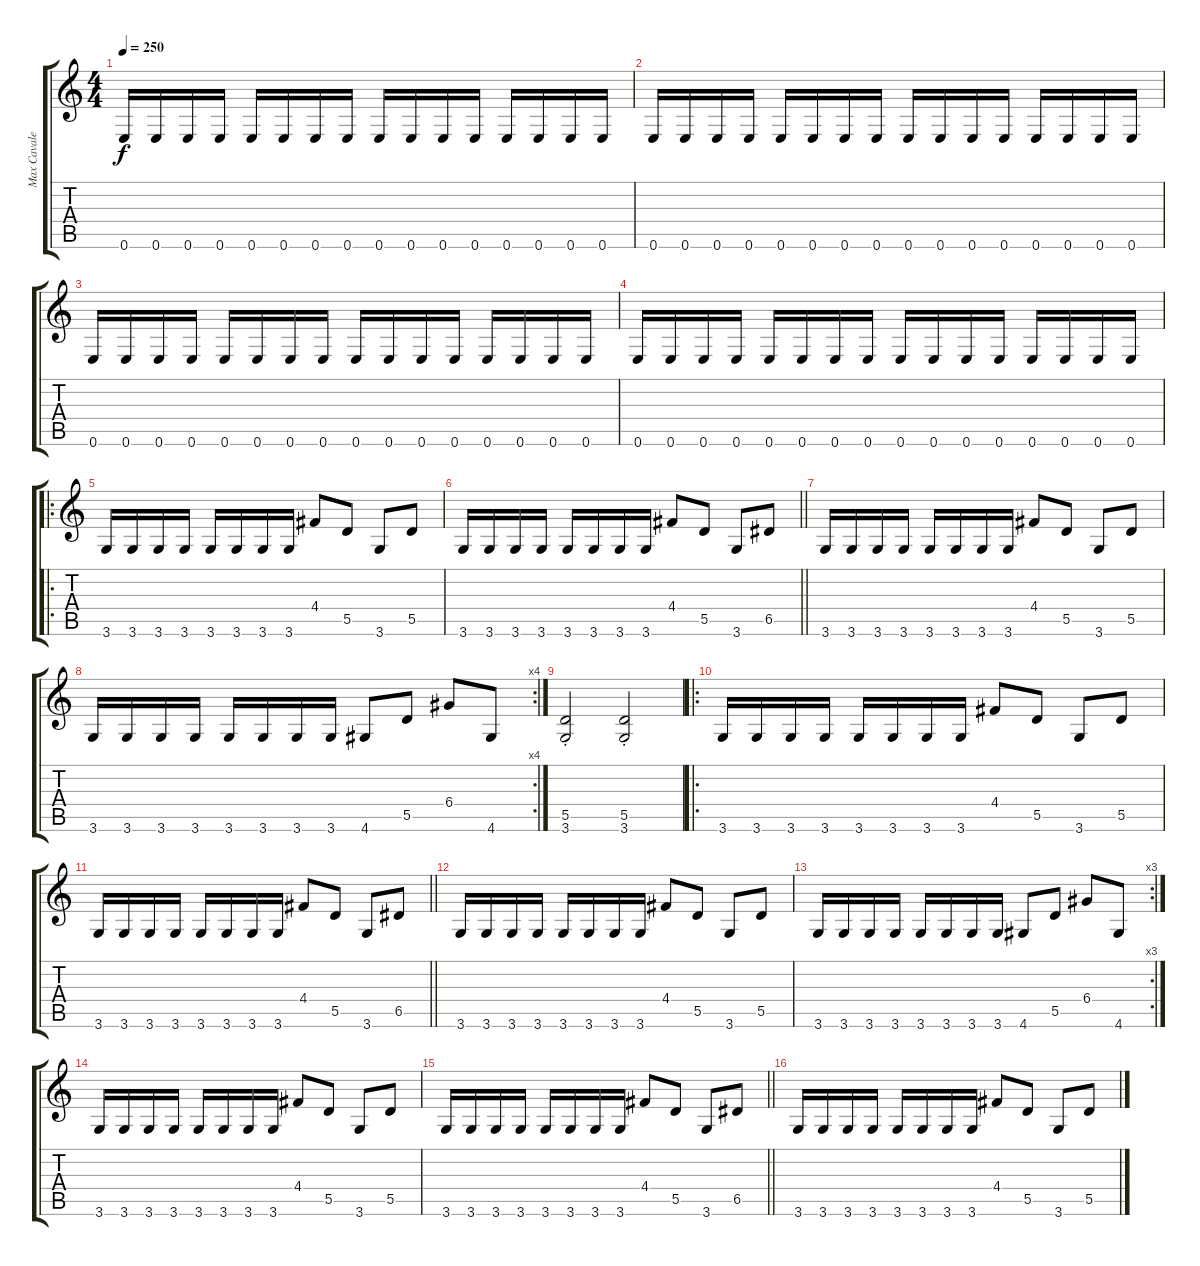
\track ("Max Cavalera" "Max Cavale") {instrument distortionguitar}
\staff {score tabs}
\tuning (E4 B3 G3 D3 A2 E2) {hide}
\ts (4 4)
\tempo 250
\clef g2
\ks c
0.6.16{dy f} 0.6.16 0.6.16 0.6.16 0.6.16 0.6.16 0.6.16 0.6.16 0.6.16 0.6.16 0.6.16 0.6.16 0.6.16 0.6.16 0.6.16 0.6.16 |
0.6.16 0.6.16 0.6.16 0.6.16 0.6.16 0.6.16 0.6.16 0.6.16 0.6.16 0.6.16 0.6.16 0.6.16 0.6.16 0.6.16 0.6.16 0.6.16 |
0.6.16 0.6.16 0.6.16 0.6.16 0.6.16 0.6.16 0.6.16 0.6.16 0.6.16 0.6.16 0.6.16 0.6.16 0.6.16 0.6.16 0.6.16 0.6.16 |
0.6.16 0.6.16 0.6.16 0.6.16 0.6.16 0.6.16 0.6.16 0.6.16 0.6.16 0.6.16 0.6.16 0.6.16 0.6.16 0.6.16 0.6.16 0.6.16 |
\ro
3.6.16 3.6.16 3.6.16 3.6.16 3.6.16 3.6.16 3.6.16 3.6.16 4.4.8 5.5.8 3.6.8 5.5.8 |
\barLineRight lightlight
3.6.16 3.6.16 3.6.16 3.6.16 3.6.16 3.6.16 3.6.16 3.6.16 4.4.8 5.5.8 3.6.8 6.5.8 |
\section ("" "")
3.6.16 3.6.16 3.6.16 3.6.16 3.6.16 3.6.16 3.6.16 3.6.16 4.4.8 5.5.8 3.6.8 5.5.8 |
\rc 4
3.6.16 3.6.16 3.6.16 3.6.16 3.6.16 3.6.16 3.6.16 3.6.16 4.6.8 5.5.8 6.4.8 4.6.8 |
(5.5{st} 3.6{st}).2 (5.5{st} 3.6{st}).2 |
\ro
3.6.16 3.6.16 3.6.16 3.6.16 3.6.16 3.6.16 3.6.16 3.6.16 4.4.8 5.5.8 3.6.8 5.5.8 |
\barLineRight lightlight
3.6.16 3.6.16 3.6.16 3.6.16 3.6.16 3.6.16 3.6.16 3.6.16 4.4.8 5.5.8 3.6.8 6.5.8 |
3.6.16 3.6.16 3.6.16 3.6.16 3.6.16 3.6.16 3.6.16 3.6.16 4.4.8 5.5.8 3.6.8 5.5.8 |
\rc 3
3.6.16 3.6.16 3.6.16 3.6.16 3.6.16 3.6.16 3.6.16 3.6.16 4.6.8 5.5.8 6.4.8 4.6.8 |
3.6.16 3.6.16 3.6.16 3.6.16 3.6.16 3.6.16 3.6.16 3.6.16 4.4.8 5.5.8 3.6.8 5.5.8 |
\barLineRight lightlight
3.6.16 3.6.16 3.6.16 3.6.16 3.6.16 3.6.16 3.6.16 3.6.16 4.4.8 5.5.8 3.6.8 6.5.8 |
3.6.16 3.6.16 3.6.16 3.6.16 3.6.16 3.6.16 3.6.16 3.6.16 4.4.8 5.5.8 3.6.8 5.5.8
